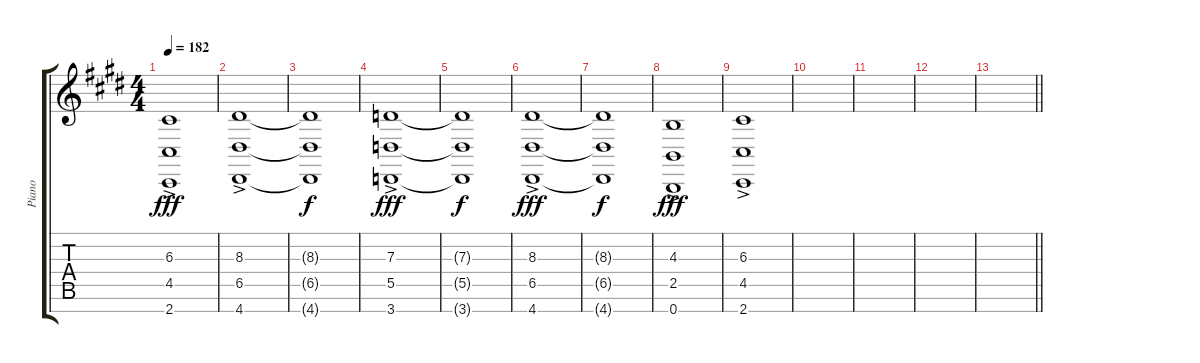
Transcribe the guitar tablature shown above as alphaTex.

\track ("Piano" "Piano") {instrument acousticgrandpiano}
\staff {score tabs}
\tuning (E4 B3 G3 D3 A2 E2 B1) {hide}
\ts (4 4)
\tempo 182
\clef g2
\ks c#minor
(6.3{ac} 4.5{ac} 2.7).1{dy fff} |
(8.3{ac} 6.5{ac} 4.7).1 |
(8.3{t} 6.5{t} 4.7{t}).1{dy f} |
(7.3{ac} 5.5{ac} 3.7).1{dy fff} |
(7.3{t} 5.5{t} 3.7{t}).1{dy f} |
(8.3{ac} 6.5{ac} 4.7).1{dy fff} |
(8.3{t} 6.5{t} 4.7{t}).1{dy f} |
(4.3{ac} 2.5{ac} 0.7).1{dy fff} |
(6.3{ac} 4.5{ac} 2.7).1 |
|
|
|
\barLineRight lightlight
